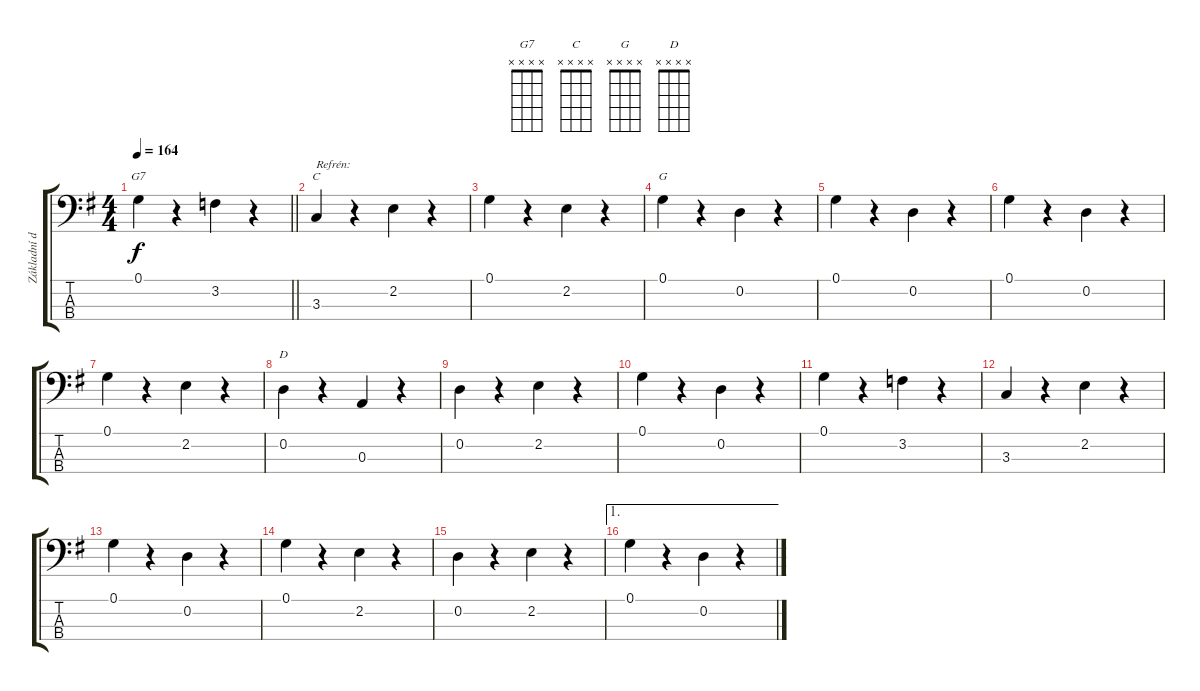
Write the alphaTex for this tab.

\track ("Základní doprovod" "Základní d") {instrument acousticbass}
\staff {score tabs}
\tuning (G2 D2 A1 E1) {hide}
\chord ("G7" x x x x)
\chord ("C" x x x x)
\chord ("G" x x x x)
\chord ("D" x x x x)
\ts (4 4)
\tempo 164
\clef f4
\barLineRight lightlight
\ks g
0.1.4{ch "G7" dy f} r.4 3.2.4 r.4 |
3.3.4{ch "C" txt "Refrén:"} r.4 2.2.4 r.4 |
0.1.4 r.4 2.2.4 r.4 |
0.1.4{ch "G"} r.4 0.2.4 r.4 |
0.1.4 r.4 0.2.4 r.4 |
0.1.4 r.4 0.2.4 r.4 |
0.1.4 r.4 2.2.4 r.4 |
0.2.4{ch "D"} r.4 0.3.4 r.4 |
0.2.4 r.4 2.2.4 r.4 |
0.1.4 r.4 0.2.4 r.4 |
0.1.4 r.4 3.2.4 r.4 |
3.3.4 r.4 2.2.4 r.4 |
0.1.4 r.4 0.2.4 r.4 |
0.1.4 r.4 2.2.4 r.4 |
0.2.4 r.4 2.2.4 r.4 |
\ae 1
0.1.4 r.4 0.2.4 r.4
